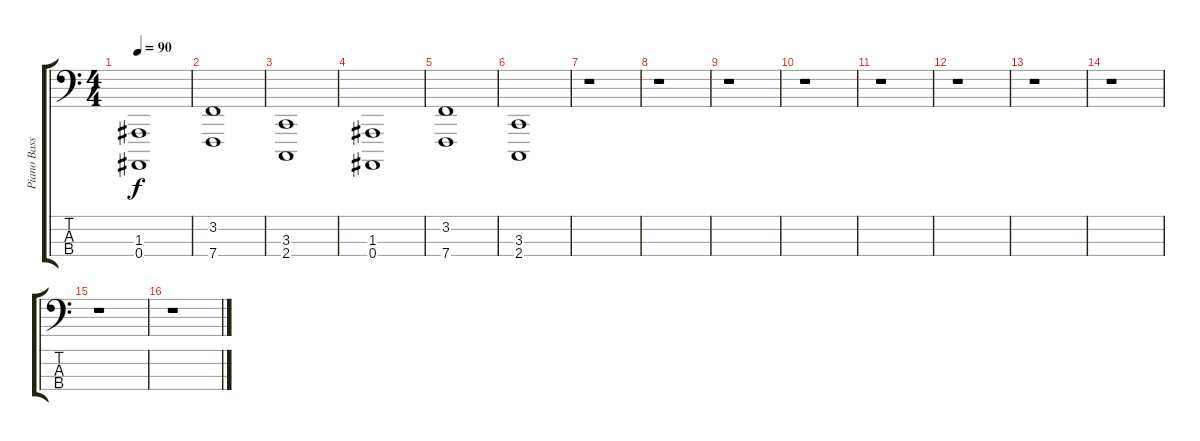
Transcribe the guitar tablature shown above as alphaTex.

\track ("Piano Bass" "Piano Bass") {instrument acousticgrandpiano}
\staff {score tabs}
\tuning (G2 D2 A1 Bb0) {hide}
\ts (4 4)
\tempo 90
\clef f4
\ks c
(1.3 0.4).1{dy f} |
(3.2 7.4).1 |
(3.3 2.4).1 |
(1.3 0.4).1 |
(3.2 7.4).1 |
(3.3 2.4).1 |
r.1 |
r.1 |
r.1 |
r.1 |
r.1 |
r.1 |
r.1 |
r.1 |
r.1 |
r.1
